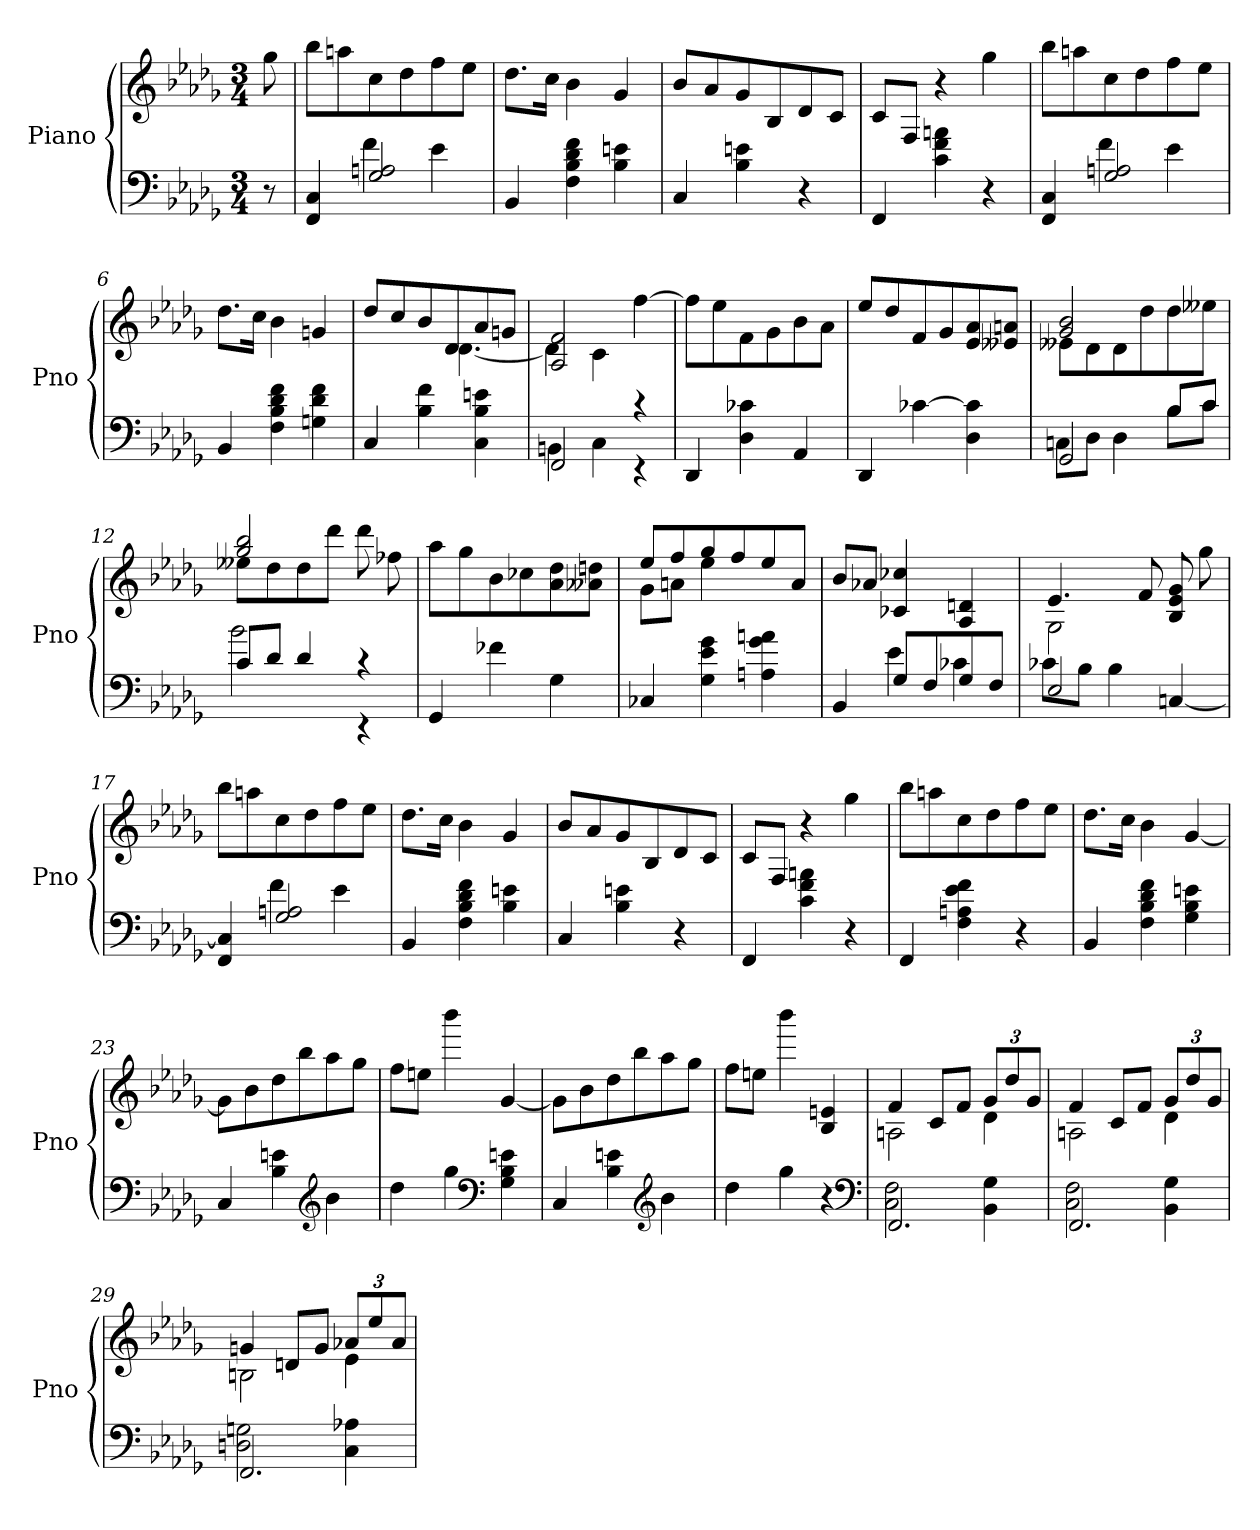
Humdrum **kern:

**kern	**kern
*part1	*part1
*staff2	*staff1
*I"Piano	*
*I'Pno	*
*clefF4	*clefG2
*k[b-e-a-d-g-]	*k[b-e-a-d-g-]
*b-:	*b-:
*M3/4	*M3/4
=	=
8r	8gg-
=1	=1
*^	*
4FF 4C	4ryy	8bb-L
.	.	8aan
2G- 2An	4f	8cc
.	.	8dd-
.	4e-	8ff
.	.	8ee-J
*v	*v	*
=2	=2
4BB-	8.dd-L
.	16ccJk
4F 4B- 4d- 4f	4b-
4B- 4en	4g-
=3	=3
4C	8b-L
.	8a-
4B- 4en	8g-
.	8B-
4r	8d-
.	8cJ
=4	=4
4FF	8cL
.	8FJ
4c 4f 4an	4r
4r	4gg-
=5	=5
*^	*
4FF 4C	4ryy	8bb-L
.	.	8aan
2G- 2An	4f	8cc
.	.	8dd-
.	4e-	8ff
.	.	8ee-J
*v	*v	*
=6	=6
4BB-	8.dd-L
.	16ccJk
4F 4B- 4d- 4f	4b-
4Gn 4d- 4f	4gn
=7	=7
*	*^
4C	8dd-L	4.ryy
.	8cc	.
4B- 4f	8b-	.
.	8d-	[4.d-
4C 4B- 4en	8a-	.
.	8gnJ	.
=8	=8	=8
*^	*	*
2FF	4BBn	2A- 2f	4d-]
.	4C	.	4c
4rc	4rEE	[4ff	4ryy
*v	*v	*	*
*	*v	*v
=9	=9
4DD-	8ffL]
.	8ee-
4D- 4c-X	8f
.	8g-
4AA-	8b-
.	8a-J
=10	=10
4DD-	8ee-L
.	8dd-
[4c-X	8f
.	8g-
4D- 4c-]	8e- 8a-
.	8e--X 8anJ
=11	=11
*^	*^
2GG-	8CnL	2g- 2b-	8e--XL
.	8D-J	.	8d-
.	4D-	.	8d-
.	.	.	8dd-
8B-L	8B-L	4ryy	8dd-
8cJ	8cJ	.	8ee--XJ
=12	=12	=12	=12
8cL	2b-	2gg- 2bb-	8ee--XL
8d-J	.	.	8dd-
4d-	.	.	8dd-
.	.	.	8ddd-J
4rc	4rEE	8ryy	8ddd-
.	.	8ff-X	8ryy
*v	*v	*	*
*	*v	*v
=13	=13
4GG-	8aa-L
.	8gg-
4f-X	8b-
.	8cc-X
4G-	8a- 8dd-
.	8a--X 8ddnJ
=14	=14
*	*^
4C-X	8ee-L	8g-L
.	8ff	8anJ
4G- 4e- 4g-	8gg-	4ee-
.	8ff	.
4An 4g- 4an	8ee-	4ryy
.	8aJ	.
*	*v	*v
=15	=15
*^	*
4BB-	4ryy	8b-L
.	.	8a-XJ
8G-L	4e-	4c-X 4cc-X
8F	.	.
8G-	4c-X	4A- 4dn
8FJ	.	.
=16	=16	=16
*	*	*^
2E-	8c-XL	4.e-	2G-
.	8B-J	.	.
.	4B-	.	.
.	.	8f	.
[4Cn	4ryy	8B- 8e- 8g-	4ryy
.	.	8gg-	.
*	*	*v	*v
=17	=17	=17
4FF 4C]	4ryy	8bb-L
.	.	8aan
2G- 2An	4f	8cc
.	.	8dd-
.	4e-	8ff
.	.	8ee-J
*v	*v	*
=18	=18
4BB-	8.dd-L
.	16ccJk
4F 4B- 4d- 4f	4b-
4B- 4en	4g-
=19	=19
4C	8b-L
.	8a-
4B- 4en	8g-
.	8B-
4r	8d-
.	8cJ
=20	=20
4FF	8cL
.	8FJ
4c 4f 4an	4r
4r	4gg-
=21	=21
4FF	8bb-L
.	8aan
4F 4An 4e- 4f	8cc
.	8dd-
4r	8ff
.	8ee-J
=22	=22
4BB-	8.dd-L
.	16ccJk
4F 4B- 4d- 4f	4b-
4G- 4B- 4en	[4g-
=23	=23
4C	8g-L]
.	8b-
4B- 4en	8dd-
.	8bb-
*clefG2	*
4b-	8aa-
.	8gg-J
=24	=24
4dd-	8ffL
.	8eenJ
4gg-	4bbb-
*clefF4	*
4G- 4B- 4en	[4g-
=25	=25
4C	8g-L]
.	8b-
4B- 4en	8dd-
.	8bb-
*clefG2	*
4b-	8aa-
.	8gg-J
=26	=26
4dd-	8ffL
.	8eenJ
4gg-	4bbb-
4r	4B- 4en
*clefF4	*
=27	=27
*^	*^
2.FF	2C 2F	4f	2An
.	.	8cL	.
.	.	8fJ	.
.	4BB- 4G-	12g-L	4d-
.	.	12dd-	.
.	.	12g-J	.
=28	=28	=28	=28
2.FF	2C 2F	4f	2An
.	.	8cL	.
.	.	8fJ	.
.	4BB- 4G-	12g-L	4d-
.	.	12dd-	.
.	.	12g-J	.
=29	=29	=29	=29
2.FF	2Dn 2Gn	4gn	2Bn
.	.	8dnL	.
.	.	8gJ	.
.	4C 4A-X	12a-XL	4e-
.	.	12ee-	.
.	.	12a-J	.
*v	*v	*	*
*	*v	*v
=	=
*-	*-
